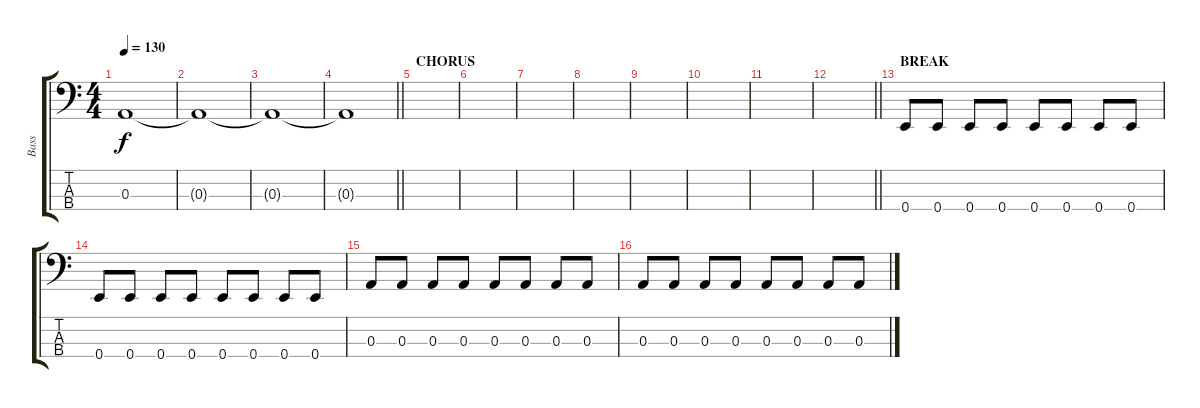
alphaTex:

\track ("Bass" "Bass") {instrument electricbasspick}
\staff {score tabs}
\tuning (G2 D2 A1 E1) {hide}
\ts (4 4)
\tempo 130
\clef f4
\ks c
0.3.1{dy f} |
0.3{t}.1 |
0.3{t}.1 |
\barLineRight lightlight
0.3{t}.1 |
\section ("" "CHORUS")
|
|
|
|
|
|
|
\barLineRight lightlight
|
\section ("" "BREAK")
0.4.8 0.4.8 0.4.8 0.4.8 0.4.8 0.4.8 0.4.8 0.4.8 |
0.4.8 0.4.8 0.4.8 0.4.8 0.4.8 0.4.8 0.4.8 0.4.8 |
0.3.8 0.3.8 0.3.8 0.3.8 0.3.8 0.3.8 0.3.8 0.3.8 |
0.3.8 0.3.8 0.3.8 0.3.8 0.3.8 0.3.8 0.3.8 0.3.8
